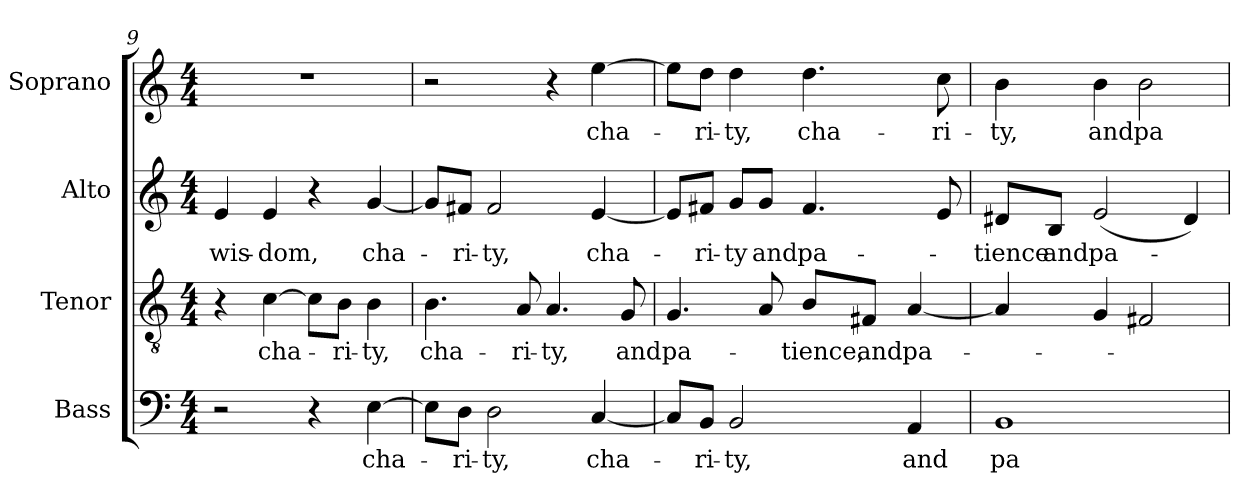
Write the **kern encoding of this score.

**kern	**text	**kern	**text	**kern	**text	**kern	**text
*part4	*part4	*part3	*part3	*part2	*part2	*part1	*part1
*staff4	*staff4	*staff3	*staff3	*staff2	*staff2	*staff1	*staff1
*I"Bass	*	*I"Tenor	*	*I"Alto	*	*I"Soprano	*
*I'B.	*	*I'T.	*	*I'A.	*	*I'S.	*
*clefF4	*	*clefGv2	*	*clefG2	*	*clefG2	*
*	*	*ITrd7c12	*	*	*	*	*
*k[]	*	*k[]	*	*k[]	*	*k[]	*
*C:	*	*C:	*	*C:	*	*C:	*
*M4/4	*	*M4/4	*	*M4/4	*	*M4/4	*
=9	=9	=9	=9	=9	=9	=9	=9
!	!	!	!	!	!LO:LY:b:color=#000000	!	!
2r	.	4r	.	4ei/	wis-	1r	.
!	!	!	!LO:LY:b:color=#000000	!	!	!	!
!	!	!	!	!	!LO:LY:b:color=#000000	!	!
.	.	[>4Ci\	cha-	4ei/	-dom,	.	.
4r	.	8Ci\L]	.	4r	.	.	.
!	!	!	!LO:LY:b:color=#000000	!	!	!	!
.	.	8BBi\J	-ri-	.	.	.	.
!	!LO:LY:b:color=#000000	!	!	!	!	!	!
!	!	!	!LO:LY:b:color=#000000	!	!	!	!
!	!	!	!	!	!LO:LY:b:color=#000000	!	!
[>4Ei\	cha-	4BBi\	-ty,	[<4gi/	cha-	.	.
!!LO:LB:g=z
=10	=10	=10	=10	=10	=10	=10	=10
!	!	!	!LO:LY:b:color=#000000	!	!	!	!
8Ei\L]	.	4.BBi\	cha-	8gi/L]	.	2r	.
!	!LO:LY:b:color=#000000	!	!	!	!	!	!
!	!	!	!	!	!LO:LY:b:color=#000000	!	!
8Di\J	-ri-	.	.	8f#Xi/J	-ri-	.	.
!	!LO:LY:b:color=#000000	!	!	!	!	!	!
!	!	!	!	!	!LO:LY:b:color=#000000	!	!
2Di\	-ty,	.	.	2f#i/	-ty,	.	.
!	!	!	!LO:LY:b:color=#000000	!	!	!	!
.	.	8AAi/	-ri-	.	.	.	.
!	!	!	!LO:LY:b:color=#000000	!	!	!	!
.	.	4.AAi/	-ty,	.	.	4r	.
!	!LO:LY:b:color=#000000	!	!	!	!	!	!
!	!	!	!	!	!LO:LY:b:color=#000000	!	!
!	!	!	!	!	!	!	!LO:LY:b:color=#000000
[<4Ci/	cha-	.	.	[<4ei/	cha-	[>4eei\	cha-
!	!	!	!LO:LY:b:color=#000000	!	!	!	!
.	.	8GGi/	and	.	.	.	.
=11	=11	=11	=11	=11	=11	=11	=11
!	!	!	!LO:LY:b:color=#000000	!	!	!	!
8Ci/L]	.	4.GGi/	pa-	8ei/L]	.	8eei\L]	.
!	!LO:LY:b:color=#000000	!	!	!	!	!	!
!	!	!	!	!	!LO:LY:b:color=#000000	!	!
!	!	!	!	!	!	!	!LO:LY:b:color=#000000
8BBi/J	-ri-	.	.	8f#Xi/J	-ri-	8ddi\J	-ri-
!	!LO:LY:b:color=#000000	!	!	!	!	!	!
!	!	!	!	!	!LO:LY:b:color=#000000	!	!
!	!	!	!	!	!	!	!LO:LY:b:color=#000000
2BBi/	-ty,	.	.	8gi/L	-ty	4ddi\	-ty,
!	!	!	!	!	!LO:LY:b:color=#000000	!	!
.	.	8AAi/	.	8gi/J	and	.	.
!	!	!	!LO:LY:b:color=#000000	!	!	!	!
!	!	!	!	!	!LO:LY:b:color=#000000	!	!
!	!	!	!	!	!	!	!LO:LY:b:color=#000000
.	.	8BBi/L	-tience,	4.f#i/	pa-	4.ddi\	cha-
!	!	!	!LO:LY:b:color=#000000	!	!	!	!
.	.	8FF#Xi/J	and	.	.	.	.
!	!LO:LY:b:color=#000000	!	!	!	!	!	!
!	!	!	!LO:LY:b:color=#000000	!	!	!	!
4AAi/	and	[<4AAi/	pa-	.	.	.	.
!	!	!	!	!	!	!	!LO:LY:b:color=#000000
.	.	.	.	8ei/	.	8cci\	-ri-
=12	=12	=12	=12	=12	=12	=12	=12
!	!LO:LY:b:color=#000000	!	!	!	!	!	!
!	!	!	!	!	!LO:LY:b:color=#000000	!	!
!	!	!	!	!	!	!	!LO:LY:b:color=#000000
1BBi	pa-	4AAi/]	.	8d#Xi/L	-tience	4bi\	-ty,
!	!	!	!	!	!LO:LY:b:color=#000000	!	!
.	.	.	.	8Bi/J	and	.	.
!	!	!	!	!	!LO:LY:b:color=#000000	!	!
!	!	!	!	!	!	!	!LO:LY:b:color=#000000
.	.	4GGi/	.	(2ei/	pa-	4bi\	and
!	!	!	!	!	!	!	!LO:LY:b:color=#000000
.	.	2FF#Xi/	.	.	.	2bi\	pa-
.	.	.	.	4d#i/)	.	.	.
=	=	=	=	=	=	=	=
*-	*-	*-	*-	*-	*-	*-	*-
